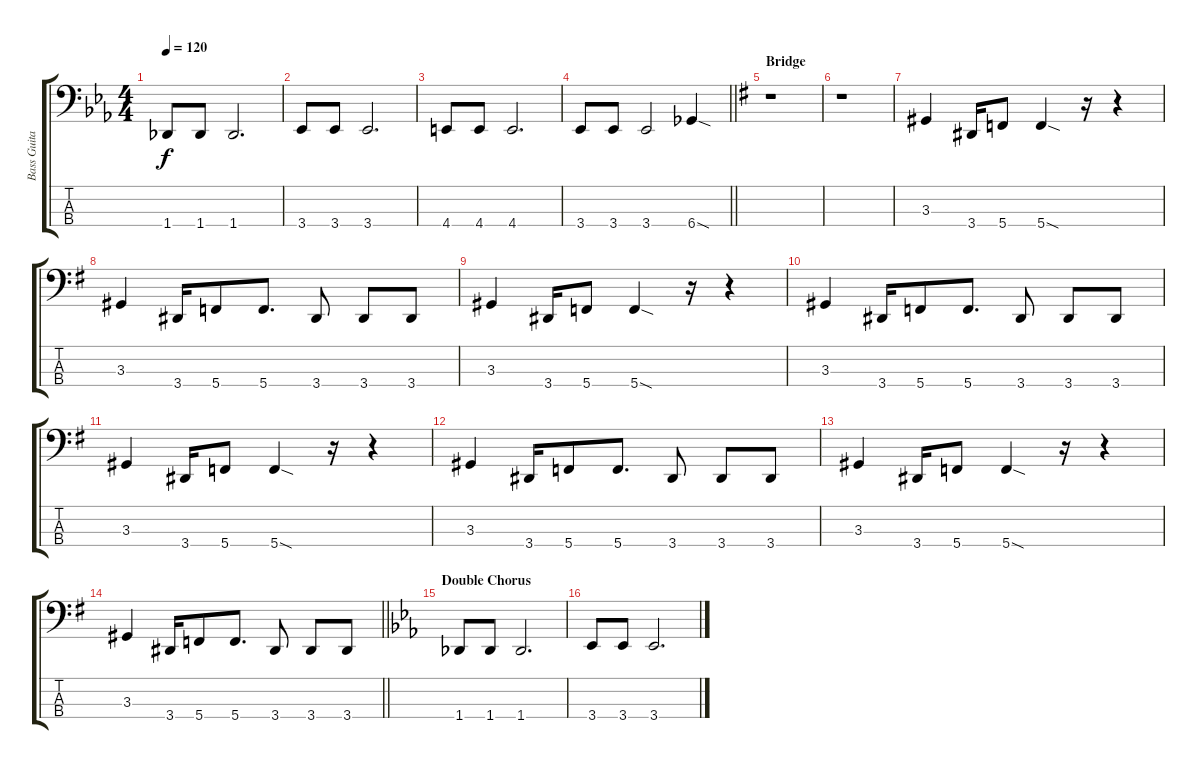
\track ("Bass Guitar" "Bass Guita") {instrument electricbassfinger}
\staff {score tabs}
\tuning (Eb2 Bb1 F1 C1) {hide}
\ts (4 4)
\tempo 120
\clef f4
\ks eb
1.4.8{dy f} 1.4.8 1.4.2{d} |
3.4.8 3.4.8 3.4.2{d} |
4.4.8 4.4.8 4.4.2{d} |
\barLineRight lightlight
3.4.8 3.4.8 3.4.2 6.4{sod}.4 |
\section ("" "Bridge")
\ks g
r.1 |
r.1 |
3.3.4 3.4.16 5.4.8 5.4{sod}.4 r.16 r.4 |
3.3.4 3.4.16 5.4.8 5.4.8{d} 3.4.8 3.4.8 3.4.8 |
3.3.4 3.4.16 5.4.8 5.4{sod}.4 r.16 r.4 |
3.3.4 3.4.16 5.4.8 5.4.8{d} 3.4.8 3.4.8 3.4.8 |
3.3.4 3.4.16 5.4.8 5.4{sod}.4 r.16 r.4 |
3.3.4 3.4.16 5.4.8 5.4.8{d} 3.4.8 3.4.8 3.4.8 |
3.3.4 3.4.16 5.4.8 5.4{sod}.4 r.16 r.4 |
\barLineRight lightlight
3.3.4 3.4.16 5.4.8 5.4.8{d} 3.4.8 3.4.8 3.4.8 |
\section ("" "Double Chorus")
\ks eb
1.4.8 1.4.8 1.4.2{d} |
3.4.8 3.4.8 3.4.2{d}
